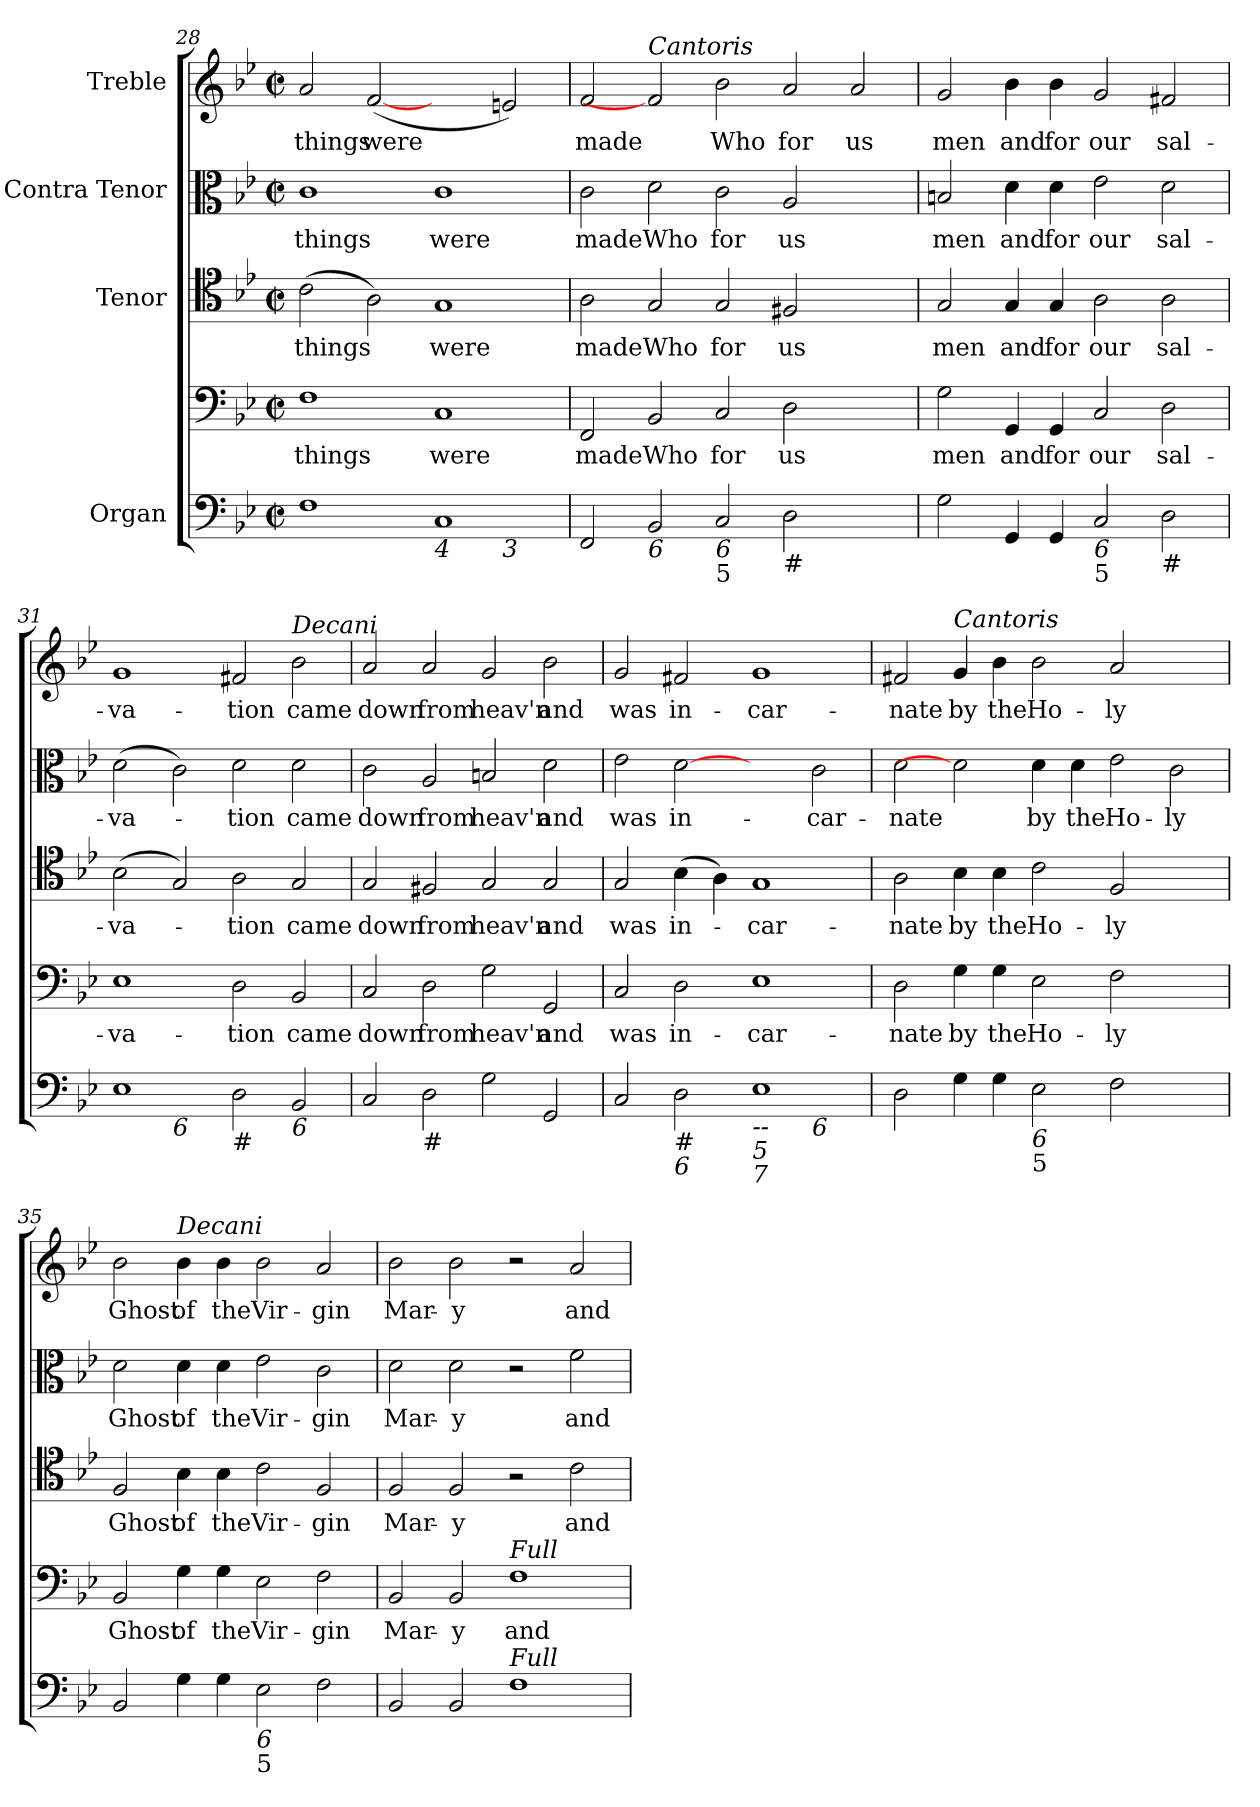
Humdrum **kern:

**kern	**kern	**text	**kern	**text	**kern	**text	**kern	**text
*part5	*part4	*part4	*part3	*part3	*part2	*part2	*part1	*part1
*staff5	*staff4	*staff4	*staff3	*staff3	*staff2	*staff2	*staff1	*staff1
*I"Organ	*	*	*I"Tenor	*	*I"Contra  Tenor	*	*I"Treble	*
*clefF4	*clefF4	*	*clefC4	*	*clefC3	*	*clefG2	*
*k[b-e-]	*k[b-e-]	*	*k[b-e-]	*	*k[b-e-]	*	*k[b-e-]	*
*B-:	*B-:	*	*B-:	*	*B-:	*	*B-:	*
*M2/2	*M2/2	*	*M2/2	*	*M2/2	*	*M2/2	*
*met(c|)	*met(c|)	*	*met(c|)	*	*met(c|)	*	*met(c|)	*
=28	=28	=28	=28	=28	=28	=28	=28	=28
!	!	!LO:LY:b	!	!LO:LY:b	!	!LO:LY:b	!	!LO:LY:b
*^	*	*	*	*	*	*	*	*
1F	1.ryy	1F	things	(>2c\	things	1c	things	2a/	things
!	!	!	!	!	!	!	!	!	!LO:LY:b
.	.	.	.	2A\)	.	.	.	(<[2f	were
!LO:TX:b:i:t=4	!	!	!	!	!	!	!	!	!
!	!	!	!LO:LY:b	!	!LO:LY:b	!	!LO:LY:b	!	!
1C	.	1C	were	1G	were	1c	were	2ryy	.
!	!LO:TX:b:i:t=3	!	!	!	!	!	!	!	!
.	2ryy	.	.	.	.	.	.	2en/)	.
=29	=29	=29	=29	=29	=29	=29	=29	=29	=29
!	!	!	!LO:LY:b	!	!LO:LY:b	!	!LO:LY:b	!	!LO:LY:b
*v	*v	*	*	*	*	*	*	*	*
2FF/	2FF/	made	2A\	made	2c\	made	2f/	made
!	!	!	!	!	!	!	!LO:TX:a:i:t=Cantoris	!
!LO:TX:b:i:t=6	!	!	!	!	!	!	!	!
!	!	!LO:LY:b	!	!LO:LY:b	!	!LO:LY:b	!	!
2BB-/	2BB-/	Who	2G/	Who	2d\	Who	2f]	.
!LO:TX:b:i:t=6	!	!	!	!	!	!	!	!
!LO:TX:b:t=5	!	!	!	!	!	!	!	!
!	!	!LO:LY:b	!	!LO:LY:b	!	!LO:LY:b	!	!LO:LY:b
2C/	2C/	for	2G/	for	2c\	for	2b-\	Who
!LO:TX:b:i:t=#	!	!	!	!	!	!	!	!
!	!	!LO:LY:b	!	!LO:LY:b	!	!LO:LY:b	!	!LO:LY:b
2D\	2D\	us	2F#X/	us	2A/	us	2a/	for
!	!	!	!	!	!	!	!	!LO:LY:b
2ryy	2ryy	.	2ryy	.	2ryy	.	2a/	us
=30	=30	=30	=30	=30	=30	=30	=30	=30
!	!	!LO:LY:b	!	!LO:LY:b	!	!LO:LY:b	!	!LO:LY:b
2G\	2G\	men	2G/	men	2Bn/	men	2g/	men
!	!	!LO:LY:b	!	!LO:LY:b	!	!LO:LY:b	!	!LO:LY:b
4GG/	4GG/	and	4G/	and	4d\	and	4b-\	and
!	!	!LO:LY:b	!	!LO:LY:b	!	!LO:LY:b	!	!LO:LY:b
4GG/	4GG/	for	4G/	for	4d\	for	4b-\	for
!LO:TX:b:i:t=6	!	!	!	!	!	!	!	!
!LO:TX:b:t=5	!	!	!	!	!	!	!	!
!	!	!LO:LY:b	!	!LO:LY:b	!	!LO:LY:b	!	!LO:LY:b
2C/	2C/	our	2A\	our	2e-\	our	2g/	our
!LO:TX:b:i:t=#	!	!	!	!	!	!	!	!
!	!	!LO:LY:b	!	!LO:LY:b	!	!LO:LY:b	!	!LO:LY:b
2D\	2D\	sal-	2A\	sal-	2d\	sal-	2f#X/	sal-
=31	=31	=31	=31	=31	=31	=31	=31	=31
!LO:TX:b:i:t=7	!	!	!	!	!	!	!	!
!	!	!LO:LY:b	!	!LO:LY:b	!	!LO:LY:b	!	!LO:LY:b
*^	*	*	*	*	*	*	*	*
1E-	2ryy	1E-	-va-	(>2B-\	-va-	(>2d\	-va-	1g	-va-
!	!LO:TX:b:i:t=6	!	!	!	!	!	!	!	!
.	1.ryy	.	.	2G/)	.	2c\)	.	.	.
!LO:TX:b:i:t=#	!	!	!	!	!	!	!	!	!
!	!	!	!LO:LY:b	!	!LO:LY:b	!	!LO:LY:b	!	!LO:LY:b
2D\	.	2D\	-tion	2A\	-tion	2d\	-tion	2f#X/	-tion
!	!	!	!	!	!	!	!	!LO:TX:a:i:t=Decani	!
!LO:TX:b:i:t=6	!	!	!	!	!	!	!	!	!
!	!	!	!LO:LY:b	!	!LO:LY:b	!	!LO:LY:b	!	!LO:LY:b
2BB-/	.	2BB-/	came	2G/	came	2d\	came	2b-\	came
!!LO:LB:g=z
=32	=32	=32	=32	=32	=32	=32	=32	=32	=32
!LO:TX:b:i:t=6	!	!	!	!	!	!	!	!	!
!LO:TX:b:t=5	!	!	!	!	!	!	!	!	!
!	!	!	!LO:LY:b	!	!LO:LY:b	!	!LO:LY:b	!	!LO:LY:b
*v	*v	*	*	*	*	*	*	*	*
2C/	2C/	down	2G/	down	2c\	down	2a/	down
!LO:TX:b:i:t=#	!	!	!	!	!	!	!	!
!	!	!LO:LY:b	!	!LO:LY:b	!	!LO:LY:b	!	!LO:LY:b
2D\	2D\	from	2F#X/	from	2A/	from	2a/	from
!	!	!LO:LY:b	!	!LO:LY:b	!	!LO:LY:b	!	!LO:LY:b
2G\	2G\	heav'n	2G/	heav'n	2Bn/	heav'n	2g/	heav'n
!	!	!LO:LY:b	!	!LO:LY:b	!	!LO:LY:b	!	!LO:LY:b
2GG/	2GG/	and	2G/	and	2d\	and	2b-\	and
=33	=33	=33	=33	=33	=33	=33	=33	=33
!LO:TX:b:i:t=6	!	!	!	!	!	!	!	!
!LO:TX:b:t=5	!	!	!	!	!	!	!	!
!	!	!LO:LY:b	!	!LO:LY:b	!	!LO:LY:b	!	!LO:LY:b
*^	*	*	*	*	*	*	*	*
2C/	1.ryy	2C/	was	2G/	was	2e-\	was	2g/	was
!LO:TX:b:i:t=#	!	!	!	!	!	!	!	!	!
!LO:TX:b:i:t=6	!	!	!	!	!	!	!	!	!
!	!	!	!LO:LY:b	!	!LO:LY:b	!	!LO:LY:b	!	!LO:LY:b
2D\	.	2D\	in-	(>4B-\	in-	[2d	in-	2f#X/	in-
.	.	.	.	4A\)	.	.	.	.	.
!LO:TX:b:i:t=--	!	!	!	!	!	!	!	!	!
!LO:TX:b:i:t=5	!	!	!	!	!	!	!	!	!
!LO:TX:b:i:t=7	!	!	!	!	!	!	!	!	!
!	!	!	!LO:LY:b	!	!LO:LY:b	!	!	!	!LO:LY:b
1E-	.	1E-	-car-	1G	-car-	2ryy	.	1g	-car-
!	!LO:TX:b:i:t=6	!	!	!	!	!	!	!	!
!	!	!	!	!	!	!	!LO:LY:b	!	!
.	2ryy	.	.	.	.	2c\	-car-	.	.
=34	=34	=34	=34	=34	=34	=34	=34	=34	=34
!LO:TX:b:i:t=#	!	!	!	!	!	!	!	!	!
!	!	!	!LO:LY:b	!	!LO:LY:b	!	!LO:LY:b	!	!LO:LY:b
*v	*v	*	*	*	*	*	*	*	*
2D\	2D\	-nate	2A\	-nate	2d\	-nate	2f#X/	-nate
!	!	!	!	!	!	!	!LO:TX:a:i:t=Cantoris	!
!	!	!LO:LY:b	!	!LO:LY:b	!	!	!	!LO:LY:b
4G\	4G\	by	4B-\	by	2d]	.	4g/	by
!	!	!LO:LY:b	!	!LO:LY:b	!	!	!	!LO:LY:b
4G\	4G\	the	4B-\	the	.	.	4b-\	the
!LO:TX:b:i:t=6	!	!	!	!	!	!	!	!
!LO:TX:b:t=5	!	!	!	!	!	!	!	!
!	!	!LO:LY:b	!	!LO:LY:b	!	!LO:LY:b	!	!LO:LY:b
2E-\	2E-\	Ho-	2c\	Ho-	4d\	by	2b-\	Ho-
!	!	!	!	!	!	!LO:LY:b	!	!
.	.	.	.	.	4d\	the	.	.
!	!	!LO:LY:b	!	!LO:LY:b	!	!LO:LY:b	!	!LO:LY:b
2F\	2F\	-ly	2F/	-ly	2e-\	Ho-	2a/	-ly
!	!	!	!	!	!	!LO:LY:b	!	!
2ryy	2ryy	.	2ryy	.	2c\	-ly	2ryy	.
=35	=35	=35	=35	=35	=35	=35	=35	=35
!	!	!LO:LY:b	!	!LO:LY:b	!	!LO:LY:b	!	!LO:LY:b
2BB-/	2BB-/	Ghost	2F/	Ghost	2d\	Ghost	2b-\	Ghost
!	!	!	!	!	!	!	!LO:TX:a:i:t=Decani	!
!	!	!LO:LY:b	!	!LO:LY:b	!	!LO:LY:b	!	!LO:LY:b
4G\	4G\	of	4B-\	of	4d\	of	4b-\	of
!	!	!LO:LY:b	!	!LO:LY:b	!	!LO:LY:b	!	!LO:LY:b
4G\	4G\	the	4B-\	the	4d\	the	4b-\	the
!LO:TX:b:i:t=6	!	!	!	!	!	!	!	!
!LO:TX:b:t=5	!	!	!	!	!	!	!	!
!	!	!LO:LY:b	!	!LO:LY:b	!	!LO:LY:b	!	!LO:LY:b
2E-\	2E-\	Vir-	2c\	Vir-	2e-\	Vir-	2b-\	Vir-
!	!	!LO:LY:b	!	!LO:LY:b	!	!LO:LY:b	!	!LO:LY:b
2F\	2F\	-gin	2F/	-gin	2c\	-gin	2a/	-gin
!!LO:PB:g=z
=36	=36	=36	=36	=36	=36	=36	=36	=36
!	!	!LO:LY:b	!	!LO:LY:b	!	!LO:LY:b	!	!LO:LY:b
2BB-/	2BB-/	Mar-	2F/	Mar-	2d\	Mar-	2b-\	Mar-
!	!	!LO:LY:b	!	!LO:LY:b	!	!LO:LY:b	!	!LO:LY:b
2BB-/	2BB-/	-y	2F/	-y	2d\	-y	2b-\	-y
!	!LO:TX:a:i:t=Full	!	!	!	!	!	!	!
!LO:TX:a:i:t=Full	!	!	!	!	!	!	!	!
!	!	!LO:LY:b	!	!	!	!	!	!
1F	1F	and	2r	.	2r	.	2r	.
!	!	!	!	!LO:LY:b	!	!LO:LY:b	!	!LO:LY:b
.	.	.	2c\	and	2f\	and	2a/	and
=	=	=	=	=	=	=	=	=
*-	*-	*-	*-	*-	*-	*-	*-	*-
